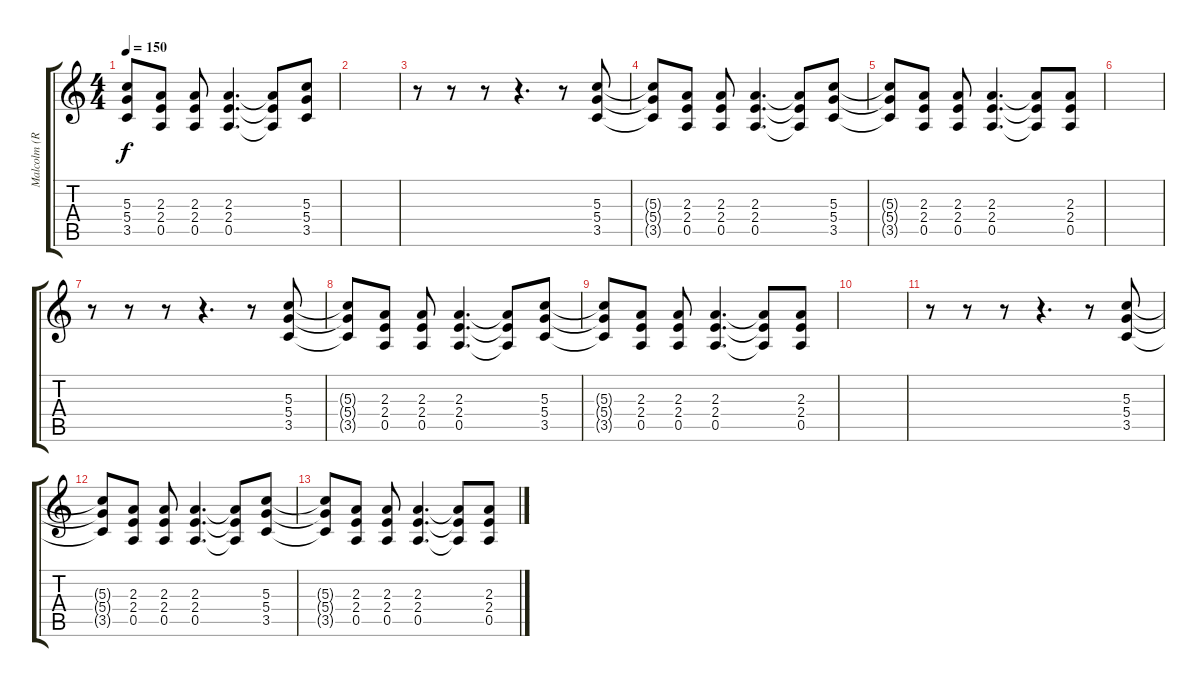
\track ("Malcolm (Ryth)" "Malcolm (R") {instrument overdrivenguitar}
\staff {score tabs}
\tuning (E4 B3 G3 D3 A2 E2) {hide}
\ts (4 4)
\tempo 150
\clef g2
\ks c
(5.3{t} 5.4{t} 3.5{t}).8{dy f} (2.3 2.4 0.5).8 (2.3 2.4 0.5).8 (2.3 2.4 0.5).4{d} (2.3{t} 2.4{t} 0.5{t}).8 (5.3 5.4 3.5).8 |
|
r.8 r.8 r.8 r.4{d} r.8 (5.3 5.4 3.5).8 |
(5.3{t} 5.4{t} 3.5{t}).8 (2.3 2.4 0.5).8 (2.3 2.4 0.5).8 (2.3 2.4 0.5).4{d} (2.3{t} 2.4{t} 0.5{t}).8 (5.3 5.4 3.5).8 |
(5.3{t} 5.4{t} 3.5{t}).8 (2.3 2.4 0.5).8 (2.3 2.4 0.5).8 (2.3 2.4 0.5).4{d} (2.3{t} 2.4{t} 0.5{t}).8 (2.3 2.4 0.5).8 |
|
r.8 r.8 r.8 r.4{d} r.8 (5.3 5.4 3.5).8 |
(5.3{t} 5.4{t} 3.5{t}).8 (2.3 2.4 0.5).8 (2.3 2.4 0.5).8 (2.3 2.4 0.5).4{d} (2.3{t} 2.4{t} 0.5{t}).8 (5.3 5.4 3.5).8 |
(5.3{t} 5.4{t} 3.5{t}).8 (2.3 2.4 0.5).8 (2.3 2.4 0.5).8 (2.3 2.4 0.5).4{d} (2.3{t} 2.4{t} 0.5{t}).8 (2.3 2.4 0.5).8 |
|
r.8 r.8 r.8 r.4{d} r.8 (5.3 5.4 3.5).8 |
(5.3{t} 5.4{t} 3.5{t}).8 (2.3 2.4 0.5).8 (2.3 2.4 0.5).8 (2.3 2.4 0.5).4{d} (2.3{t} 2.4{t} 0.5{t}).8 (5.3 5.4 3.5).8 |
(5.3{t} 5.4{t} 3.5{t}).8 (2.3 2.4 0.5).8 (2.3 2.4 0.5).8 (2.3 2.4 0.5).4{d} (2.3{t} 2.4{t} 0.5{t}).8 (2.3 2.4 0.5).8
